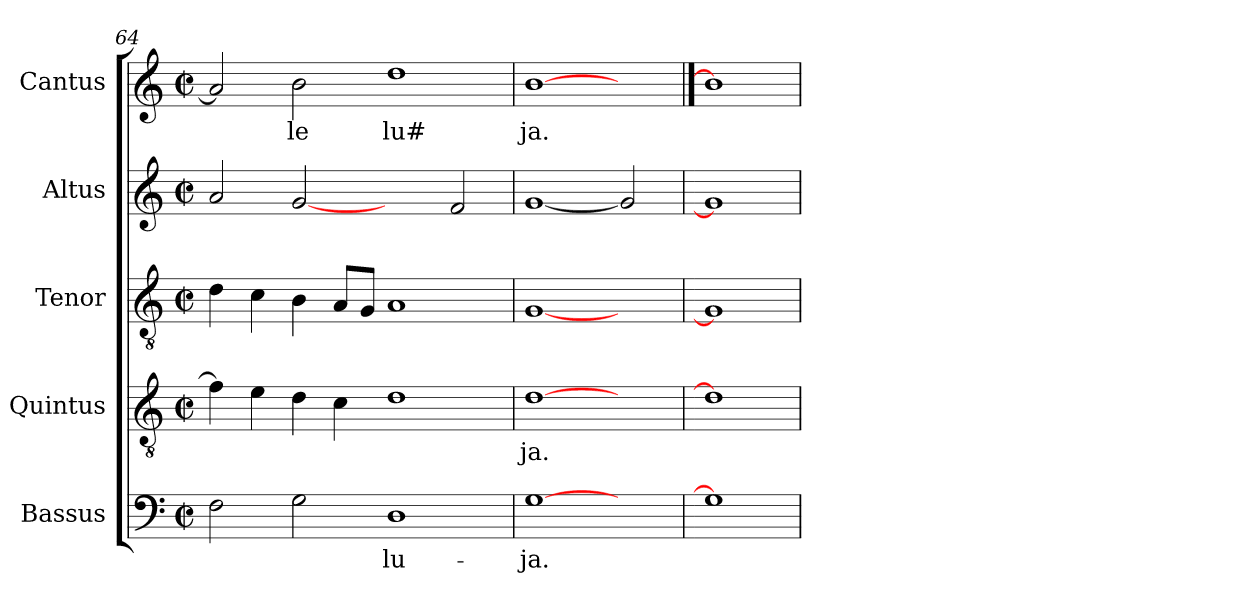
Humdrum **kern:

**kern	**text	**kern	**text	**kern	**kern	**kern	**text
*part5	*part5	*part4	*part4	*part3	*part2	*part1	*part1
*staff5	*staff5	*staff4	*staff4	*staff3	*staff2	*staff1	*staff1
*I"Bassus	*	*I"Quintus	*	*I"Tenor	*I"Altus	*I"Cantus	*
*clefF4	*	*clefGv2	*	*clefGv2	*clefG2	*clefG2	*
*M2/2	*	*M2/2	*	*M2/2	*M2/2	*M2/2	*
*met(c|)	*	*met(c|)	*	*met(c|)	*met(c|)	*met(c|)	*
=64	=64	=64	=64	=64	=64	=64	=64
2F\	.	4f\]	.	4d\	2a/	2a/]	.
.	.	4e\	.	4c\	.	.	.
!	!	!	!	!	!	!	!LO:LY:b:cj
2G\	.	4d\	.	4B\	[2g	2b\	le
.	.	4c\	.	8A/L	.	.	.
.	.	.	.	8G/J	.	.	.
!	!LO:LY:b:cj	!	!	!	!	!	!LO:LY:b:cj
1D	-lu-	1d	.	1A	2ryy	1dd	lu#
.	.	.	.	.	2f/	.	.
=65	=65	=65	=65	=65	=65	=65	=65
!	!LO:LY:b:cj	!	!LO:LY:b:cj	!	!	!	!LO:LY:b:cj
[1G	-ja.	[1d	-ja.	[1G	[1g	[1b	ja.
2ryy	.	2ryy	.	2ryy	2g]	2ryy	.
=66	==66	=66	==66	=66	=66	==66	==66
1G]	.	1d]	.	1G]	1g]	1b]	.
=	=	=	=	=	=	=	=
*-	*-	*-	*-	*-	*-	*-	*-
